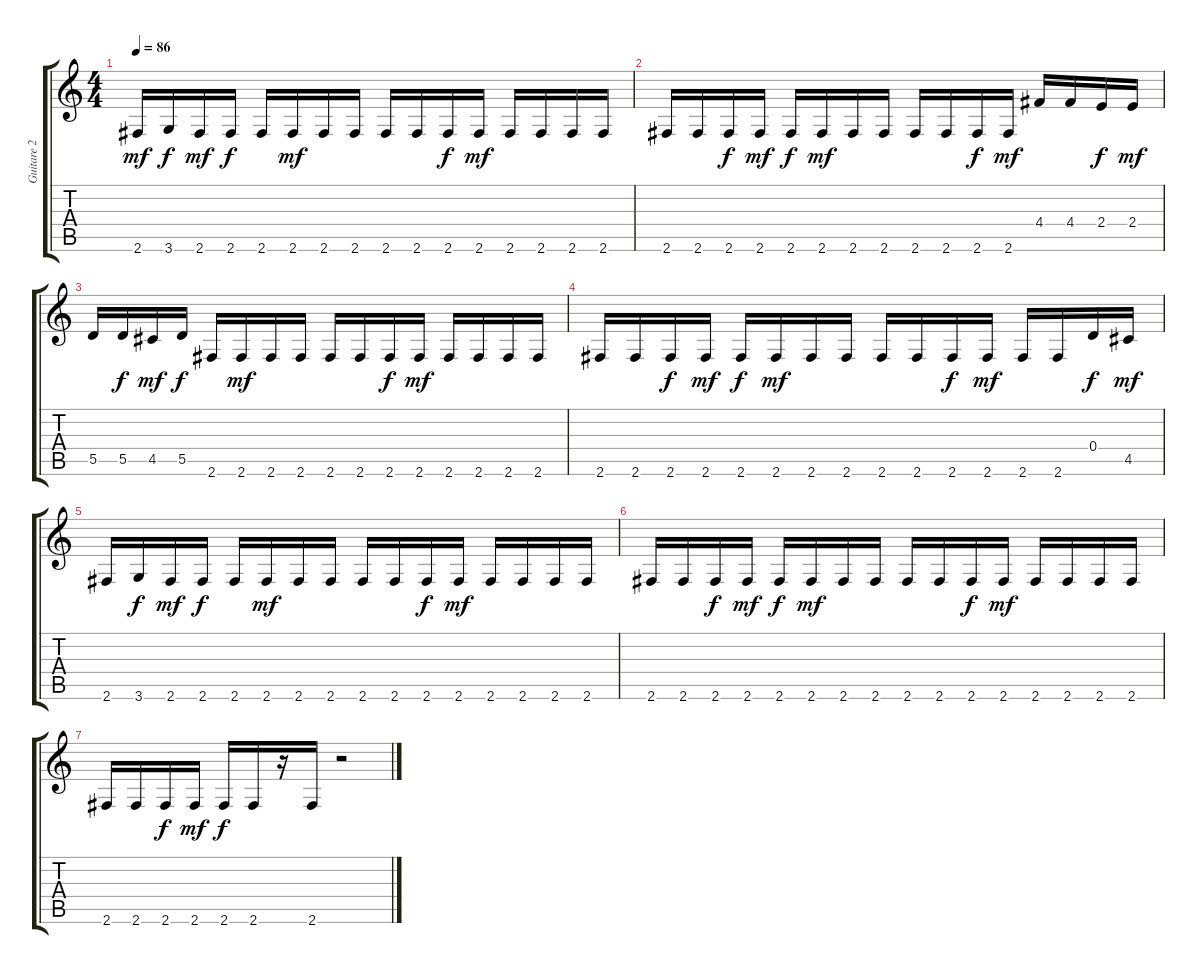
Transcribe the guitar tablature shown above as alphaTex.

\track ("Guitare 2" "Guitare 2") {instrument overdrivenguitar}
\staff {score tabs}
\tuning (E4 B3 G3 D3 A2 E2) {hide}
\ts (4 4)
\tempo 86
\clef g2
\ks c
2.6.16{dy mf} 3.6.16{dy f} 2.6.16{dy mf} 2.6.16{dy f} 2.6.16 2.6.16{dy mf} 2.6.16 2.6.16 2.6.16 2.6.16 2.6.16{dy f} 2.6.16{dy mf} 2.6.16 2.6.16 2.6.16 2.6.16 |
2.6.16 2.6.16 2.6.16{dy f} 2.6.16{dy mf} 2.6.16{dy f} 2.6.16{dy mf} 2.6.16 2.6.16 2.6.16 2.6.16 2.6.16{dy f} 2.6.16{dy mf} 4.4.16 4.4.16 2.4.16{dy f} 2.4.16{dy mf} |
5.5.16 5.5.16{dy f} 4.5.16{dy mf} 5.5.16{dy f} 2.6.16 2.6.16{dy mf} 2.6.16 2.6.16 2.6.16 2.6.16 2.6.16{dy f} 2.6.16{dy mf} 2.6.16 2.6.16 2.6.16 2.6.16 |
2.6.16 2.6.16 2.6.16{dy f} 2.6.16{dy mf} 2.6.16{dy f} 2.6.16{dy mf} 2.6.16 2.6.16 2.6.16 2.6.16 2.6.16{dy f} 2.6.16{dy mf} 2.6.16 2.6.16 0.4.16{dy f} 4.5.16{dy mf} |
2.6.16 3.6.16{dy f} 2.6.16{dy mf} 2.6.16{dy f} 2.6.16 2.6.16{dy mf} 2.6.16 2.6.16 2.6.16 2.6.16 2.6.16{dy f} 2.6.16{dy mf} 2.6.16 2.6.16 2.6.16 2.6.16 |
2.6.16 2.6.16 2.6.16{dy f} 2.6.16{dy mf} 2.6.16{dy f} 2.6.16{dy mf} 2.6.16 2.6.16 2.6.16 2.6.16 2.6.16{dy f} 2.6.16{dy mf} 2.6.16 2.6.16 2.6.16 2.6.16 |
2.6.16 2.6.16 2.6.16{dy f} 2.6.16{dy mf} 2.6.16{dy f} 2.6.16 r.16 2.6.16 r.2
